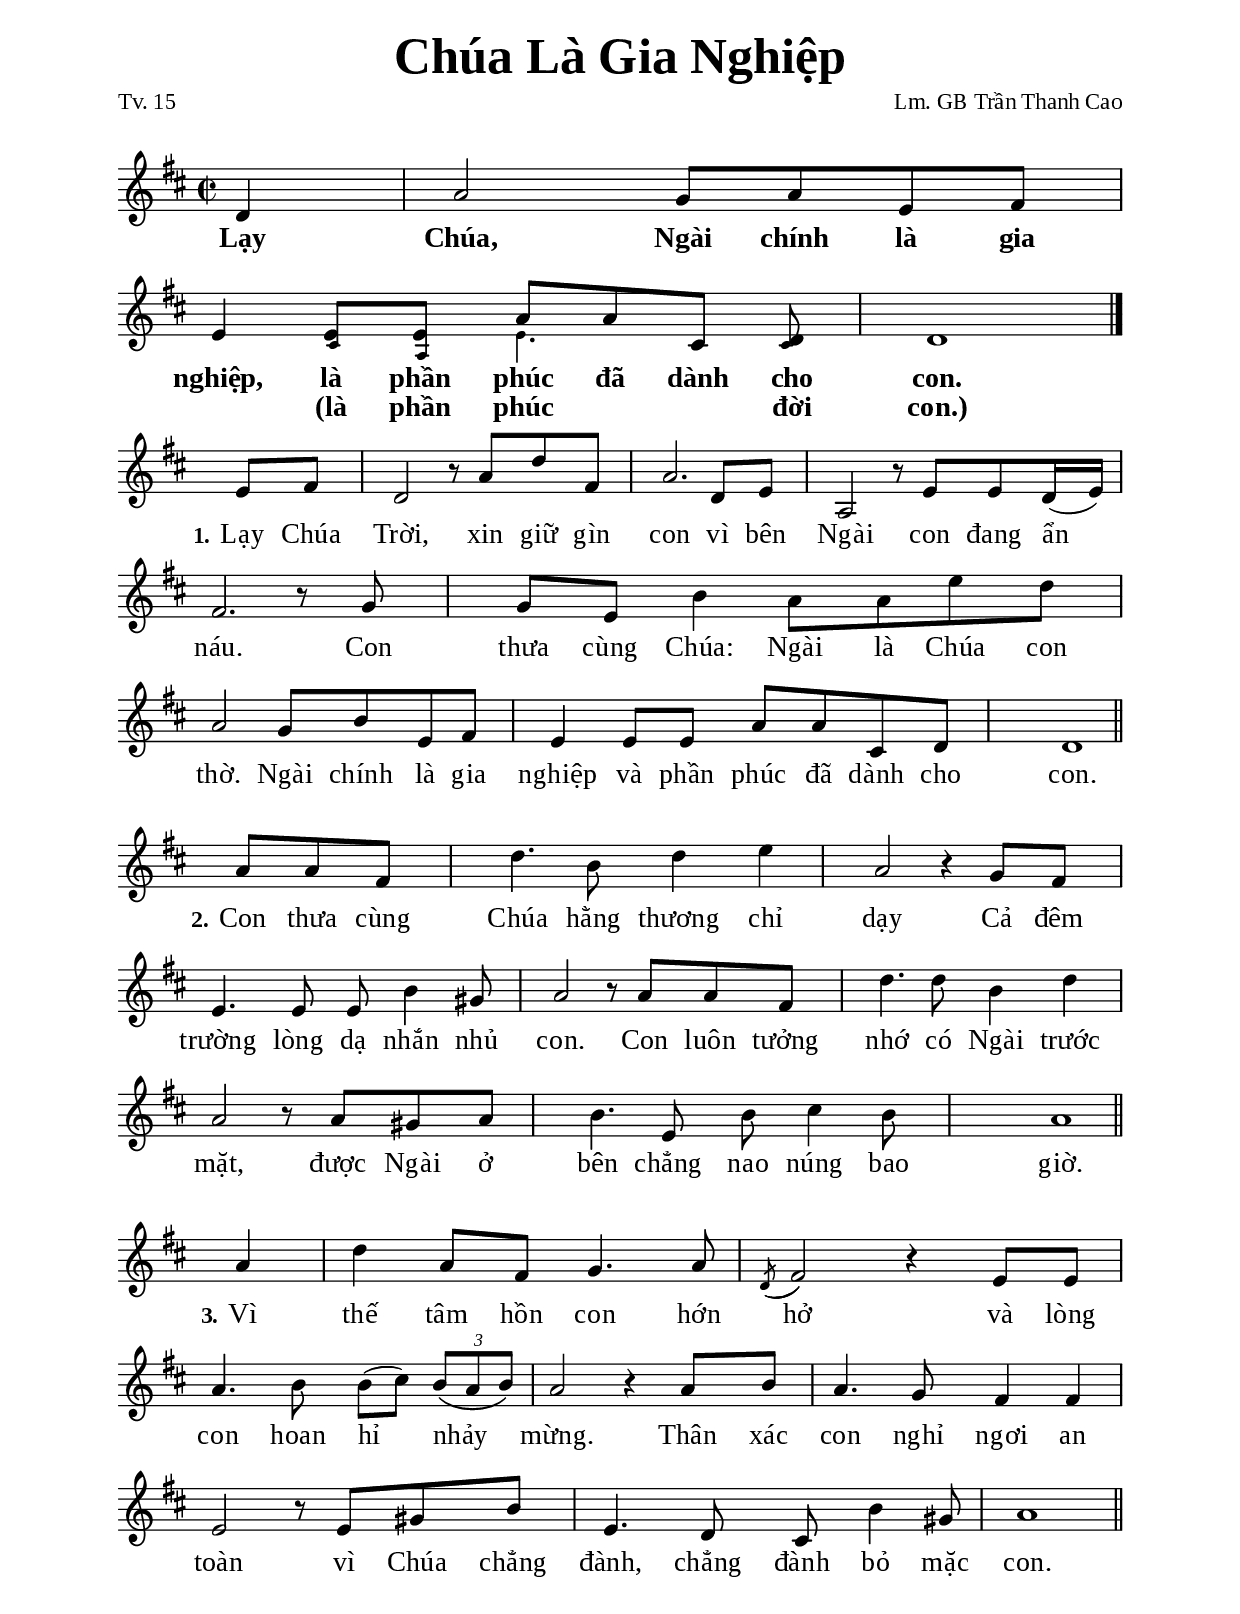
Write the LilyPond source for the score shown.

% Cài đặt chung
\version "2.22.1"
\include "english.ly"

\header {
  title = \markup { \fontsize #3 "Chúa Là Gia Nghiệp" }
  poet = "Tv. 15"
  composer = "Lm. GB Trần Thanh Cao"
  arranger = " "
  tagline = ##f
}

% Nhạc điệp khúc
nhacDiepKhucSop = \relative c' {
  \partial 4 d4 |
  a'2 g8 a e fs |
  e4
  e8 e a a cs, d
  d1 \bar "|."
}

nhacDiepKhucBas = \relative c' {
  \skip 4
  \skip 1
  \skip 4
  cs8 a e'4. cs8 |
  d1 \bar "|."
}

% Nhạc phiên khúc
nhacPhienKhucMot = \relative c' {
  \partial 4 e8 fs |
  d2 r8 a' d fs, |
  a2. d,8 e |
  a,2 r8 e' e d16 (e) |
  fs2. r8 g |
  g e b'4 a8 a e' d |
  a2 g8 b e, fs |
  e4 e8 e a a cs, d |
  d1 \bar "||"
}

nhacPhienKhucHai = \relative c'' {
  \partial 4. a8 a fs |
  d'4. b8 d4 e |
  a,2 r4 g8 fs |
  e4. e8 e b'4 gs8 |
  a2 r8 a a fs |
  d'4. d8 b4 d |
  a2 r8 a gs a |
  b4. e,8 b' cs4 b8 |
  a1 \bar "||"
}

nhacPhienKhucBa = \relative c'' {
  \partial 4 a4 |
  d a8 fs g4. a8 |
  \acciaccatura {d,8(} fs2) r4 e8 e |
  \autoBeamOff
  a4. b8 b ([cs])
  \tuplet 3/2 { b \([a b]\) } |
  \autoBeamOn
  a2 r4 a8 b |
  a4. g8 fs4 fs |
  e2 r8 e gs b |
  e,4. d8 cs b'4 gs8 |
  a1 \bar "||"
}

% Lời điệp khúc
loiDiepKhucSop = \lyricmode {
  Lạy Chúa, Ngài chính là gia nghiệp, là phần phúc đã dành cho con.
}

loiDiepKhucBas = \lyricmode {
  (là phần phúc đời con.)
}

% Lời phiên khúc
loiPhienKhucMot = \lyricmode {
  \set stanza = #"1."
  Lạy Chúa Trời, xin giữ gìn con vì bên Ngài con đang ẩn náu.
  Con thưa cùng Chúa: Ngài là Chúa con thờ.
  Ngài chính là gia nghiệp và phần phúc đã dành cho con.
}

loiPhienKhucHai = \lyricmode {
  \set stanza = #"2."
  Con thưa cùng Chúa hằng thương chỉ dạy
  Cả đêm trường lòng dạ nhắn nhủ con.
  Con luôn tưởng nhớ có Ngài trước mặt,
  được Ngài ở bên chẳng nao núng bao giờ.
}

loiPhienKhucBa = \lyricmode {
  \set stanza = #"3."
  Vì thế tâm hồn con hớn hở và lòng con hoan hỉ 
  \set lyricMelismaAlignment = #LEFT
  nhảy mừng.
  Thân xác con nghỉ ngơi an toàn
  vì Chúa chẳng đành, chẳng đành bỏ mặc con.
}


% Dàn trang
\paper {
  #(set-paper-size "a4")
  top-margin = 10\mm
  bottom-margin = 10\mm
  left-margin = 20\mm
  right-margin = 20\mm
  indent = #0
  #(define fonts
    (make-pango-font-tree
      "Liberation Serif"
      "Liberation Serif"
      "Liberation Serif"
      (/ 20 20)))
  page-count = #1
}

% Thiết lập tông và nhịp
TongNhip = { \key d \major \time 2/2 }

% Đổi kích thước nốt cho bè phụ
notBePhu =
#(define-music-function (font-size music) (number? ly:music?)
   (for-some-music
     (lambda (m)
       (if (music-is-of-type? m 'rhythmic-event)
           (begin
             (set! (ly:music-property m 'tweaks)
                   (cons `(font-size . ,font-size)
                         (ly:music-property m 'tweaks)))
             #t)
           #f))
     music)
   music)

\score {
  \new ChoirStaff <<
    \new Staff = diepKhuc \with {
        \consists "Merge_rests_engraver"
        %\magnifyStaff #(magstep +1)
        printPartCombineTexts = ##f
      }
      <<
      \new Voice \TongNhip \partCombine 
        \nhacDiepKhucSop
        \notBePhu -3 { \nhacDiepKhucBas }
      \new NullVoice = nhacThamChieu \nhacDiepKhucSop
      \new Lyrics \lyricsto nhacThamChieu \loiDiepKhucSop
      \new NullVoice = nhacThamChieuBas \nhacDiepKhucBas
      \new Lyrics \lyricsto nhacThamChieuBas \loiDiepKhucBas
      >>
  >>
  \layout {
    \override Lyrics.LyricText.font-series = #'bold
    \override Lyrics.LyricText.font-size = #+2
    \override Lyrics.LyricSpace.minimum-distance = #4.0
    \override Score.BarNumber.break-visibility = ##(#f #f #f)
    \override Score.SpacingSpanner.uniform-stretching = ##t
  }
}

\score {
  \new ChoirStaff <<
    \new Staff = phienKhuc \with {
        %\magnifyStaff #(magstep +1)
      }
      <<
      \new Voice = beSop {
        \key d \major \time 2/2 \nhacPhienKhucMot
      }
    >>
    \new Lyrics \lyricsto beSop \loiPhienKhucMot
  >>
  \layout {
    \override Staff.TimeSignature.transparent = ##t
    \override Lyrics.LyricText.font-size = #+2
    \override Lyrics.LyricSpace.minimum-distance = #1.5
    \override Score.BarNumber.break-visibility = ##(#f #f #f)
    \override Score.SpacingSpanner.uniform-stretching = ##t
    \override Score.SpacingSpanner packed-spacing = ##t
  }
}

\score {
  \new ChoirStaff <<
    \new Staff = phienKhuc \with {
        %\magnifyStaff #(magstep +1)
      }
      <<
      \new Voice = beSop {
        \key d \major \time 2/2 \nhacPhienKhucHai
      }
    >>
    \new Lyrics \lyricsto beSop \loiPhienKhucHai
  >>
  \layout {
    \override Staff.TimeSignature.transparent = ##t
    \override Lyrics.LyricText.font-size = #+2
    \override Lyrics.LyricSpace.minimum-distance = #1.5
    \override Score.BarNumber.break-visibility = ##(#f #f #f)
    \override Score.SpacingSpanner.uniform-stretching = ##t
    \override Score.SpacingSpanner packed-spacing = ##t
  }
}

\score {
  \new ChoirStaff <<
    \new Staff = phienKhuc \with {
        %\magnifyStaff #(magstep +1)
      }
      <<
      \new Voice = beSop {
        \key d \major \time 2/2 \nhacPhienKhucBa
      }
    >>
    \new Lyrics \lyricsto beSop \loiPhienKhucBa
  >>
  \layout {
    \override Staff.TimeSignature.transparent = ##t
    \override Lyrics.LyricText.font-size = #+2
    \override Lyrics.LyricSpace.minimum-distance = #3
    \override Score.BarNumber.break-visibility = ##(#f #f #f)
    \override Score.SpacingSpanner.uniform-stretching = ##t
    %\override Score.SpacingSpanner packed-spacing = ##t
    %\override Score.SpacingSpanner.strict-grace-spacing = ##t
  }
}
